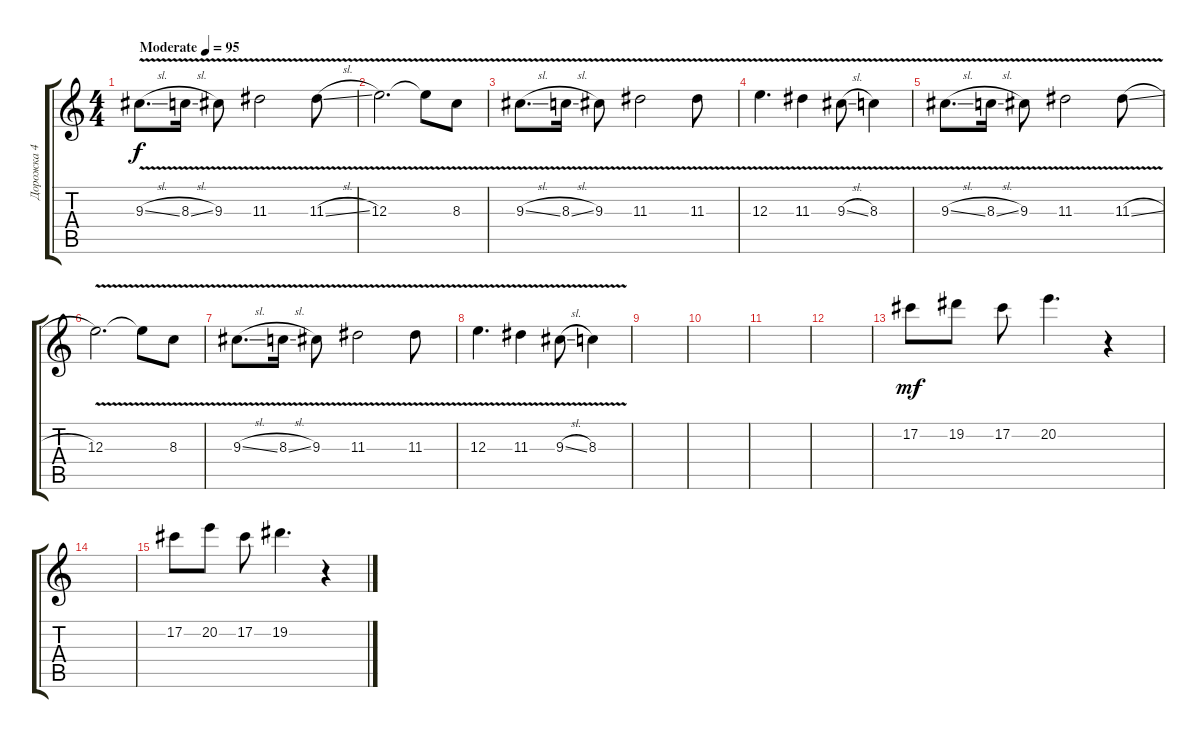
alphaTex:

\track ("Дорожка 4" "Дорожка 4") {instrument distortionguitar}
\staff {score tabs}
\tuning (Db4 Ab3 E3 B2 Gb2 B1) {hide}
\ts (4 4)
\tempo (95 "Moderate")
\clef g2
\ks c
9.3{v sl}.8{d dy f instrument distortionguitar} 8.3{v sl}.16 9.3{v}.8 11.3{v}.2 11.3{v sl}.8 |
12.3{v}.2{d} 12.3{t}.8 8.3{v}.8 |
9.3{v sl}.8{d} 8.3{v sl}.16 9.3{v}.8 11.3{v}.2 11.3{v}.8 |
12.3{v}.4{d} 11.3{v}.4 9.3{v sl}.8 8.3{v}.4 |
9.3{v sl}.8{d} 8.3{v sl}.16 9.3{v}.8 11.3{v}.2 11.3{v sl}.8 |
12.3{v}.2{d} 12.3{t}.8 8.3{v}.8 |
9.3{v sl}.8{d} 8.3{v sl}.16 9.3{v}.8 11.3{v}.2 11.3{v}.8 |
12.3{v}.4{d} 11.3{v}.4 9.3{v sl}.8 8.3{v}.4 |
|
|
|
|
17.2.8{dy mf instrument acousticguitarsteel} 19.2.8 17.2.8 20.2.4{d} r.4 |
|
17.2.8 20.2.8 17.2.8 19.2.4{d} r.4
